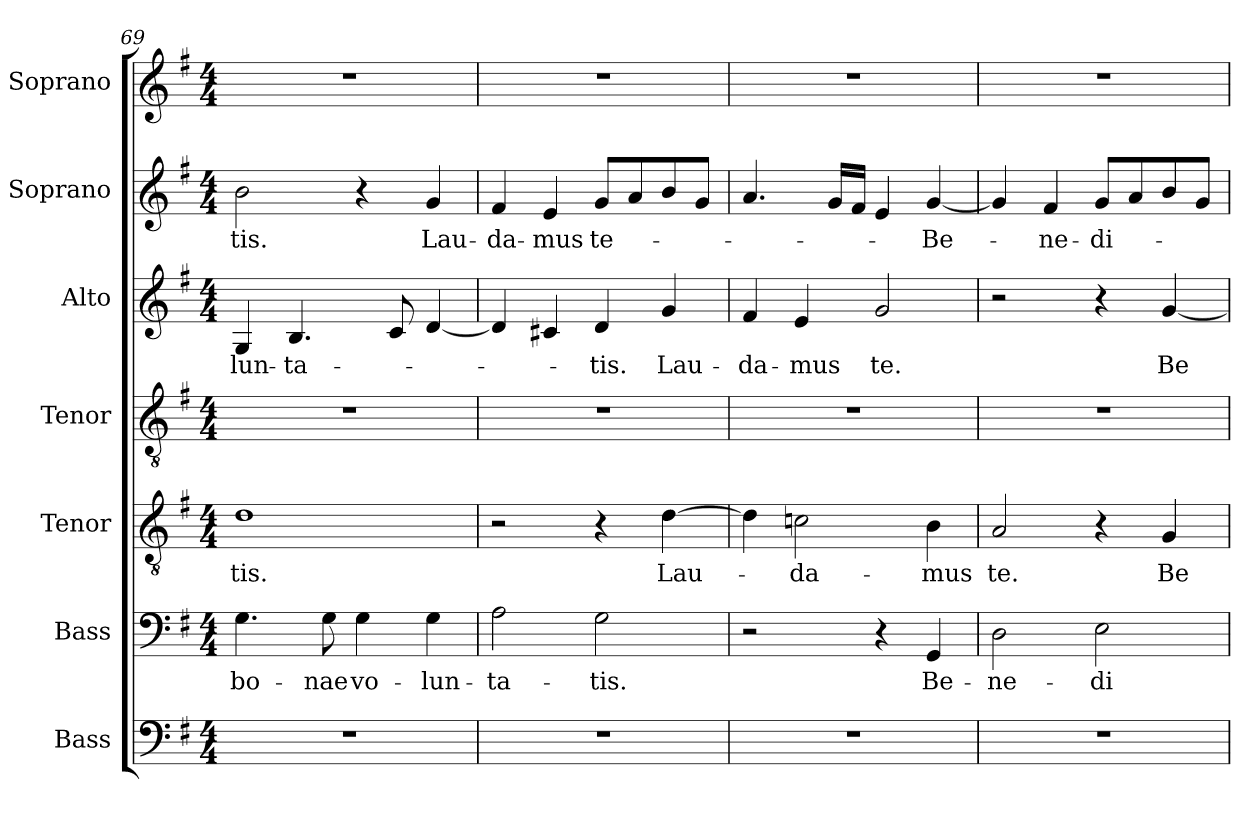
**kern	**kern	**text	**kern	**text	**kern	**kern	**text	**kern	**text	**kern
*part7	*part6	*part6	*part5	*part5	*part4	*part3	*part3	*part2	*part2	*part1
*staff7	*staff6	*staff6	*staff5	*staff5	*staff4	*staff3	*staff3	*staff2	*staff2	*staff1
*I"Bass	*I"Bass	*	*I"Tenor	*	*I"Tenor	*I"Alto	*	*I"Soprano	*	*I"Soprano
*I'B.	*I'B.	*	*I'T.	*	*I'T.	*I'A.	*	*I'S.	*	*I'S.
*clefF4	*clefF4	*	*clefGv2	*	*clefGv2	*clefG2	*	*clefG2	*	*clefG2
*	*	*	*ITrd7c12	*	*ITrd7c12	*	*	*	*	*
*k[f#]	*k[f#]	*	*k[f#]	*	*k[f#]	*k[f#]	*	*k[f#]	*	*k[f#]
*G:	*G:	*	*G:	*	*G:	*G:	*	*G:	*	*G:
*M4/4	*M4/4	*	*M4/4	*	*M4/4	*M4/4	*	*M4/4	*	*M4/4
=69	=69	=69	=69	=69	=69	=69	=69	=69	=69	=69
!	!	!LO:LY:b:color=#000000	!	!	!	!	!	!	!	!
!	!	!	!	!LO:LY:b:color=#000000	!	!	!	!	!	!
!	!	!	!	!	!	!	!LO:LY:b:color=#000000	!	!	!
!	!	!	!	!	!	!	!	!	!LO:LY:b:color=#000000	!
1r	4.Gi\	bo-	1Di	-tis.	1r	4Gi/	-lun-	2bi\	-tis.	1r
!	!	!	!	!	!	!	!LO:LY:b:color=#000000	!	!	!
.	.	.	.	.	.	4.Bi/	-ta-	.	.	.
!	!	!LO:LY:b:color=#000000	!	!	!	!	!	!	!	!
.	8Gi\	-nae	.	.	.	.	.	.	.	.
!	!	!LO:LY:b:color=#000000	!	!	!	!	!	!	!	!
.	4Gi\	vo-	.	.	.	.	.	4r	.	.
.	.	.	.	.	.	8ci/	.	.	.	.
!	!	!LO:LY:b:color=#000000	!	!	!	!	!	!	!	!
!	!	!	!	!	!	!	!	!	!LO:LY:b:color=#000000	!
.	4Gi\	-lun-	.	.	.	[4di/	.	4gi/	Lau-	.
=70	=70	=70	=70	=70	=70	=70	=70	=70	=70	=70
!	!	!LO:LY:b:color=#000000	!	!	!	!	!	!	!	!
!	!	!	!	!	!	!	!	!	!LO:LY:b:color=#000000	!
1r	2Ai\	-ta-	2r	.	1r	4di/]	.	4f#i/	-da-	1r
!	!	!	!	!	!	!	!	!	!LO:LY:b:color=#000000	!
.	.	.	.	.	.	4c#Xi/	.	4ei/	-mus	.
!	!	!LO:LY:b:color=#000000	!	!	!	!	!	!	!	!
!	!	!	!	!	!	!	!LO:LY:b:color=#000000	!	!	!
!	!	!	!	!	!	!	!	!	!LO:LY:b:color=#000000	!
.	2Gi\	-tis.	4r	.	.	4di/	-tis.	8gi/L	te-	.
.	.	.	.	.	.	.	.	8ai/	.	.
!	!	!	!	!LO:LY:b:color=#000000	!	!	!	!	!	!
!	!	!	!	!	!	!	!LO:LY:b:color=#000000	!	!	!
.	.	.	[4Di\	Lau-	.	4gi/	Lau-	8bi/	.	.
.	.	.	.	.	.	.	.	8gi/J	.	.
!!LO:LB:g=z
=71	=71	=71	=71	=71	=71	=71	=71	=71	=71	=71
!	!	!	!	!	!	!	!LO:LY:b:color=#000000	!	!	!
1r	2r	.	4Di\]	.	1r	4f#i/	-da-	4.ai/	.	1r
!	!	!	!	!LO:LY:b:color=#000000	!	!	!	!	!	!
!	!	!	!	!	!	!	!LO:LY:b:color=#000000	!	!	!
.	.	.	2Cni\	-da-	.	4ei/	-mus	.	.	.
.	.	.	.	.	.	.	.	16gi/LL	.	.
.	.	.	.	.	.	.	.	16f#i/JJ	.	.
!	!	!	!	!	!	!	!LO:LY:b:color=#000000	!	!	!
.	4r	.	.	.	.	2gi/	te.	4ei/	.	.
!	!	!LO:LY:b:color=#000000	!	!	!	!	!	!	!	!
!	!	!	!	!LO:LY:b:color=#000000	!	!	!	!	!	!
!	!	!	!	!	!	!	!	!	!LO:LY:b:color=#000000	!
.	4GGi/	Be-	4BBi\	-mus	.	.	.	[4gi/	-Be-	.
=72	=72	=72	=72	=72	=72	=72	=72	=72	=72	=72
!	!	!LO:LY:b:color=#000000	!	!	!	!	!	!	!	!
!	!	!	!	!LO:LY:b:color=#000000	!	!	!	!	!	!
1r	2Di\	-ne-	2AAi/	te.	1r	2r	.	4gi/]	.	1r
!	!	!	!	!	!	!	!	!	!LO:LY:b:color=#000000	!
.	.	.	.	.	.	.	.	4f#i/	-ne-	.
!	!	!LO:LY:b:color=#000000	!	!	!	!	!	!	!	!
!	!	!	!	!	!	!	!	!	!LO:LY:b:color=#000000	!
.	2Ei\	-di-	4r	.	.	4r	.	8gi/L	-di-	.
.	.	.	.	.	.	.	.	8ai/	.	.
!	!	!	!	!LO:LY:b:color=#000000	!	!	!	!	!	!
!	!	!	!	!	!	!	!LO:LY:b:color=#000000	!	!	!
.	.	.	4GGi/	Be-	.	[4gi/	Be-	8bi/	.	.
.	.	.	.	.	.	.	.	8gi/J	.	.
=	=	=	=	=	=	=	=	=	=	=
*-	*-	*-	*-	*-	*-	*-	*-	*-	*-	*-
